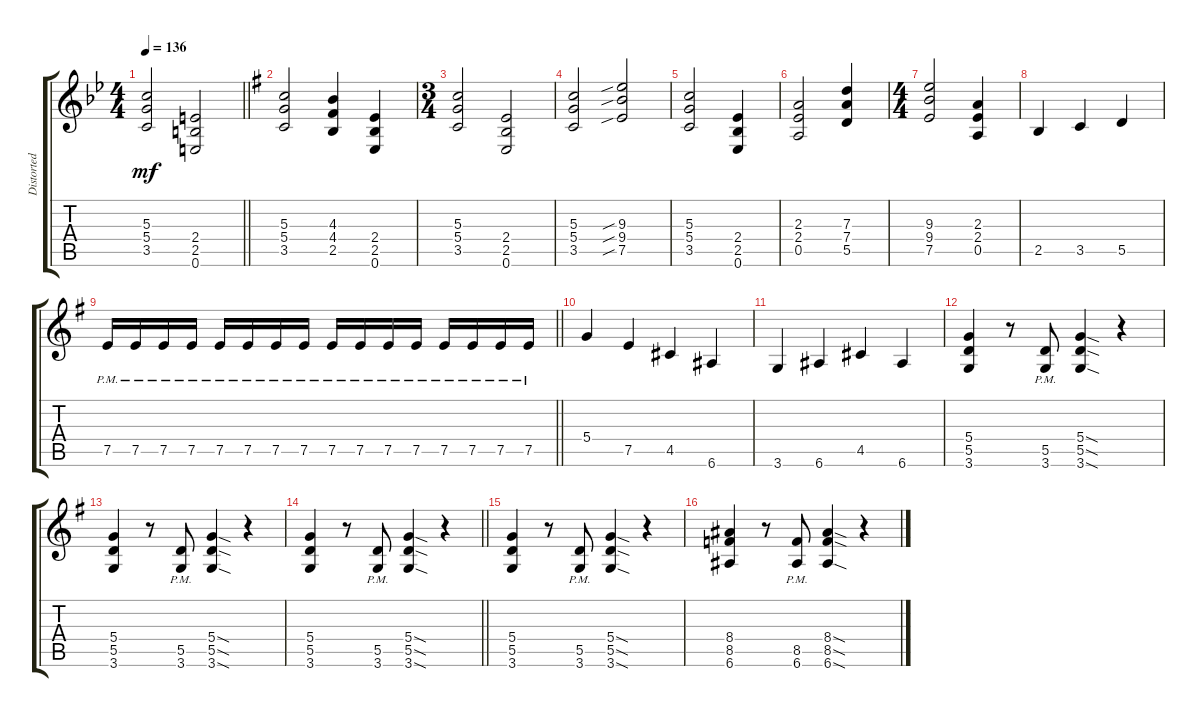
\track ("Distorted [Centre]" "Distorted ") {instrument overdrivenguitar}
\staff {score tabs}
\tuning (E4 B3 G3 D3 A2 E2) {hide}
\ts (4 4)
\tempo 136
\clef g2
\barLineRight lightlight
\ks bb
(5.3 5.4 3.5).2{dy mf} (2.4 2.5 0.6).2 |
\ks g
(5.3 5.4 3.5).2 (4.3 4.4 2.5).4 (2.4 2.5 0.6).4 |
\ts (3 4)
(5.3 5.4 3.5).2 (2.4 2.5 0.6).2 |
(5.3 5.4 3.5).2 (9.3{sib} 9.4{sib} 7.5{sib}).2 |
(5.3 5.4 3.5).2 (2.4 2.5 0.6).4 |
(2.3 2.4 0.5).2 (7.3 7.4 5.5).4 |
\ts (4 4)
(9.3 9.4 7.5).2 (2.3 2.4 0.5).4 |
2.5.4 3.5.4 5.5.4 |
\barLineRight lightlight
7.5{pm}.16 7.5{pm}.16 7.5{pm}.16 7.5{pm}.16 7.5{pm}.16 7.5{pm}.16 7.5{pm}.16 7.5{pm}.16 7.5{pm}.16 7.5{pm}.16 7.5{pm}.16 7.5{pm}.16 7.5{pm}.16 7.5{pm}.16 7.5{pm}.16 7.5{pm}.16 |
5.4.4 7.5.4 4.5.4 6.6.4 |
3.6.4 6.6.4 4.5.4 6.6.4 |
(5.4 5.5 3.6).4 r.8 (5.5{pm} 3.6{pm}).8 (5.4{sod} 5.5{sod} 3.6{sod}).4 r.4 |
(5.4 5.5 3.6).4 r.8 (5.5{pm} 3.6{pm}).8 (5.4{sod} 5.5{sod} 3.6{sod}).4 r.4 |
\barLineRight lightlight
(5.4 5.5 3.6).4 r.8 (5.5{pm} 3.6{pm}).8 (5.4{sod} 5.5{sod} 3.6{sod}).4 r.4 |
(5.4 5.5 3.6).4 r.8 (5.5{pm} 3.6{pm}).8 (5.4{sod} 5.5{sod} 3.6{sod}).4 r.4 |
(8.4 8.5 6.6).4 r.8 (8.5{pm} 6.6{pm}).8 (8.4{sod} 8.5{sod} 6.6{sod}).4 r.4
